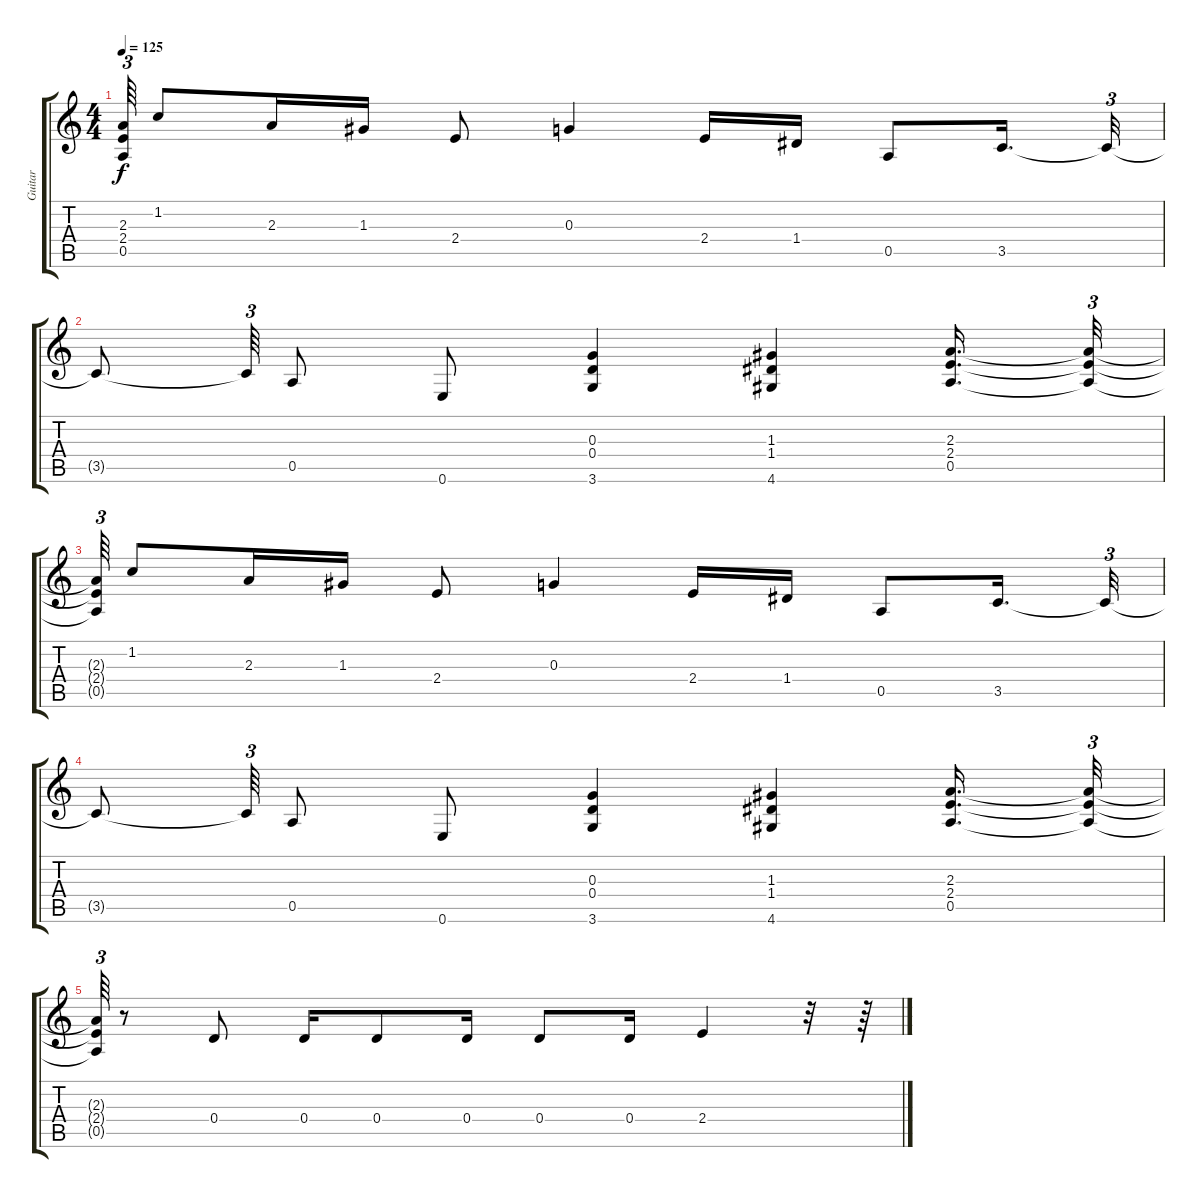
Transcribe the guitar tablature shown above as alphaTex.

\track ("Guitar" "Guitar") {instrument distortionguitar}
\staff {score tabs}
\tuning (E4 B3 G3 D3 A2 E2) {hide}
\ts (4 4)
\tempo 125
\clef g2
\ks c
(2.3{t} 2.4{t} 0.5{t}).64{tu (3 2) dy f} 1.2.8 2.3.16 1.3.16 2.4.8 0.3.4 2.4.16 1.4.16 0.5.8 3.5.16{d} 3.5{t}.32{tu (3 2)} |
3.5{t}.8 3.5{t}.64{tu (3 2)} 0.5.8 0.6.8 (0.3 0.4 3.6).4 (1.3 1.4 4.6).4 (2.3 2.4 0.5).16{d} (2.3{t} 2.4{t} 0.5{t}).32{tu (3 2)} |
(2.3{t} 2.4{t} 0.5{t}).64{tu (3 2)} 1.2.8 2.3.16 1.3.16 2.4.8 0.3.4 2.4.16 1.4.16 0.5.8 3.5.16{d} 3.5{t}.32{tu (3 2)} |
3.5{t}.8 3.5{t}.64{tu (3 2)} 0.5.8 0.6.8 (0.3 0.4 3.6).4 (1.3 1.4 4.6).4 (2.3 2.4 0.5).16{d} (2.3{t} 2.4{t} 0.5{t}).32{tu (3 2)} |
(2.3{t} 2.4{t} 0.5{t}).64{tu (3 2)} r.8 0.4.8 0.4.16 0.4.8 0.4.16 0.4.8 0.4.16 2.4.4 r.32 r.64
